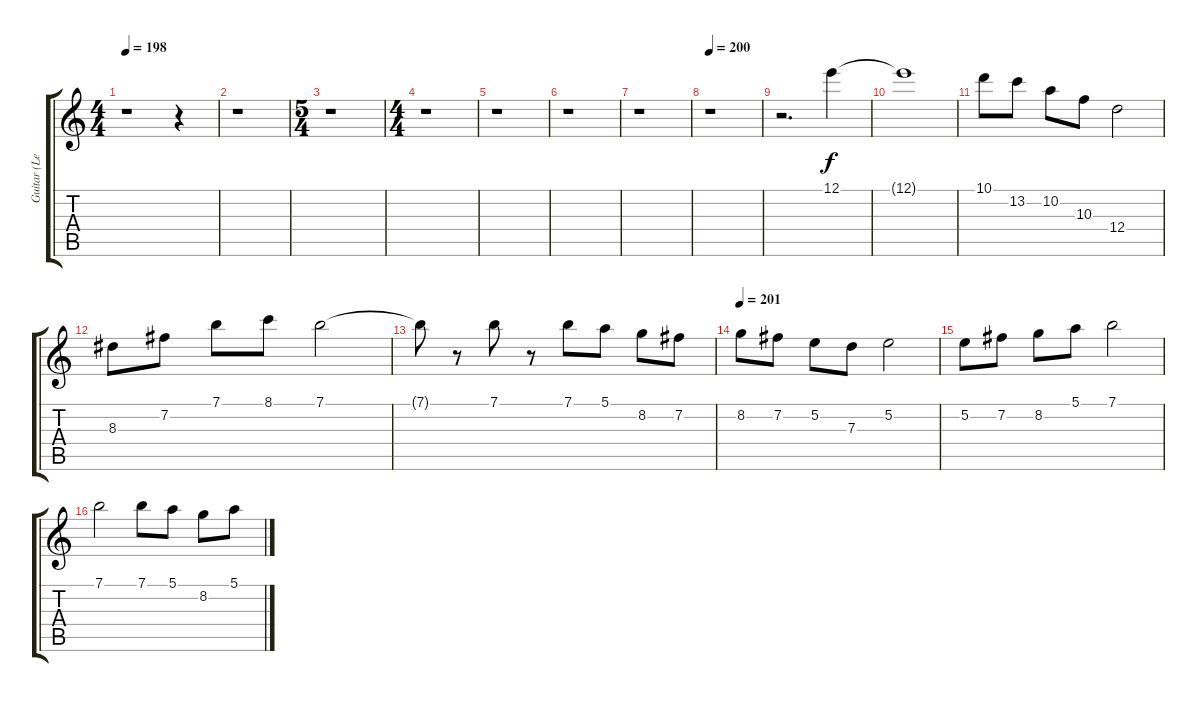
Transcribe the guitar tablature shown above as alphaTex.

\track ("Guitar (Left)" "Guitar (Le") {instrument distortionguitar}
\staff {score tabs}
\tuning (E4 B3 G3 D3 A2 E2) {hide}
\ts (4 4)
\tempo 198
\clef g2
\ks c
r.1{dy f} r.4 |
r.1 |
\ts (5 4)
r.1 |
\ts (4 4)
r.1 |
r.1 |
r.1 |
r.1 |
\tempo 200
r.1 |
r.2{d} 12.1.4 |
12.1{t}.1 |
10.1.8 13.2.8 10.2.8 10.3.8 12.4.2 |
8.3.8 7.2.8 7.1.8 8.1.8 7.1.2 |
7.1{t}.8 r.8 7.1.8 r.8 7.1.8 5.1.8 8.2.8 7.2.8 |
\tempo 201
8.2.8 7.2.8 5.2.8 7.3.8 5.2.2 |
5.2.8 7.2.8 8.2.8 5.1.8 7.1.2 |
7.1.2 7.1.8 5.1.8 8.2.8 5.1.8
